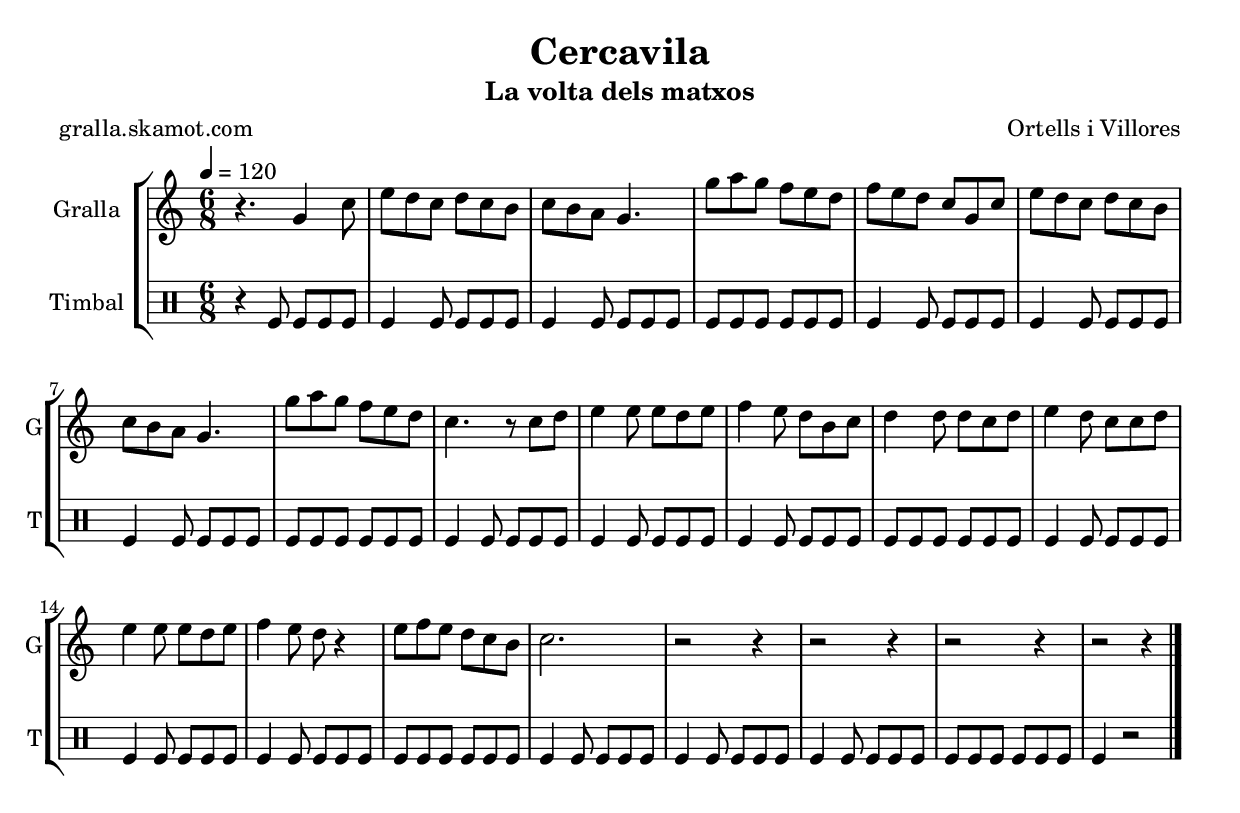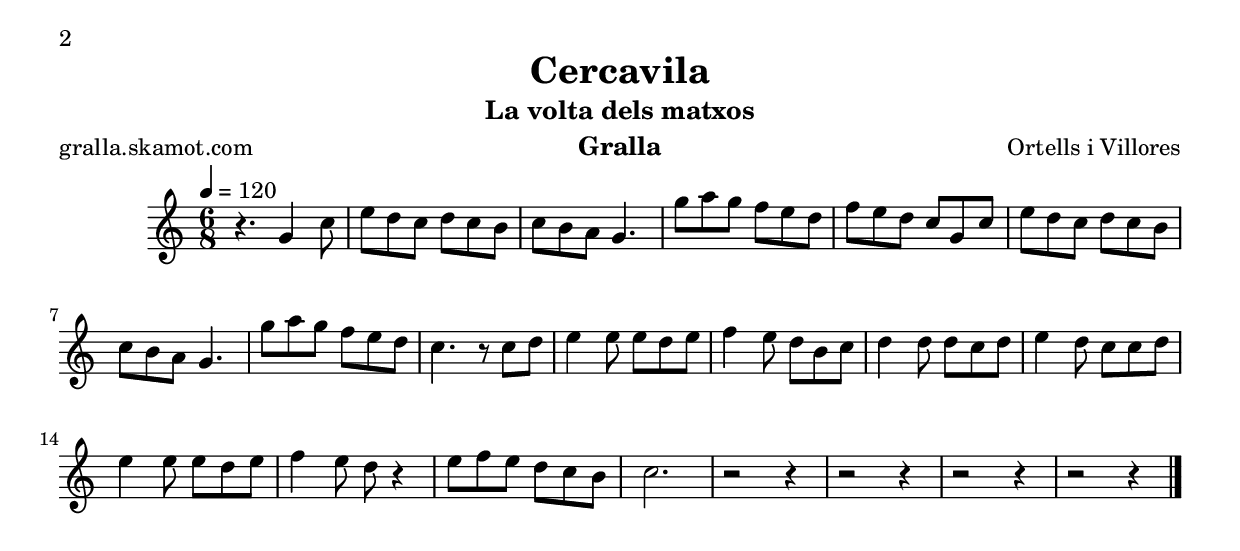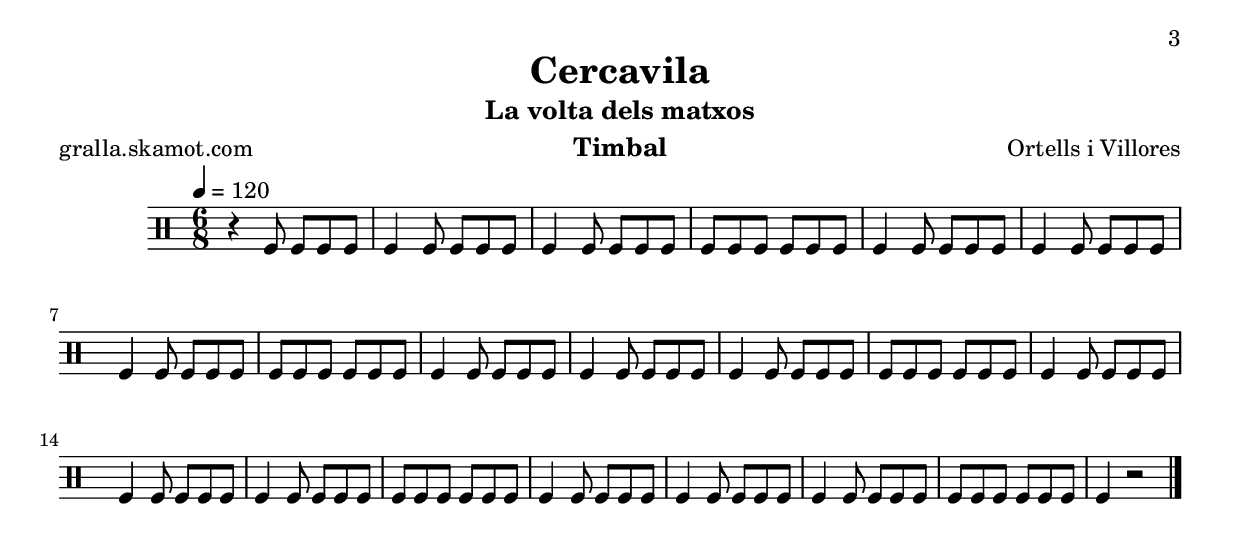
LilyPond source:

\version "2.16.2"

\header {
  dedication=""
  title="Cercavila"
  subtitle="La volta dels matxos"
  subsubtitle=""
  poet="gralla.skamot.com"
  meter=""
  piece=""
  composer="Ortells i Villores"
  arranger=""
  opus=""
  instrument=""
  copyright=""
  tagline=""
}

liniaroAa =
\relative g'
{
  \tempo 4=120
  \clef treble
  \key c \major
  \time 6/8
  r4. g4 c8  |
  e8 d c d c b  |
  c8 b a g4.  |
  g'8 a g f e d  |
  %05
  f8 e d c g c  |
  e8 d c d c b  |
  c8 b a g4.  |
  g'8 a g f e d  |
  c4. r8 c d  |
  %10
  e4 e8 e d e  |
  f4 e8 d b c  |
  d4 d8 d c d  |
  e4 d8 c c d  |
  e4 e8 e d e  |
  %15
  f4 e8 d r4  |
  e8 f e d c b  |
  c2.  |
  r2 r4  |
  r2 r4  |
  %20
  r2 r4  |
  r2 r4  \bar "|."
}

liniaroAb =
\drummode
{
  \tempo 4=120
  \time 6/8
  r4 tomfl8 tomfl tomfl tomfl  |
  tomfl4 tomfl8 tomfl tomfl tomfl  |
  tomfl4 tomfl8 tomfl tomfl tomfl  |
  tomfl8 tomfl tomfl tomfl tomfl tomfl  |
  %05
  tomfl4 tomfl8 tomfl tomfl tomfl  |
  tomfl4 tomfl8 tomfl tomfl tomfl  |
  tomfl4 tomfl8 tomfl tomfl tomfl  |
  tomfl8 tomfl tomfl tomfl tomfl tomfl  |
  tomfl4 tomfl8 tomfl tomfl tomfl  |
  %10
  tomfl4 tomfl8 tomfl tomfl tomfl  |
  tomfl4 tomfl8 tomfl tomfl tomfl  |
  tomfl8 tomfl tomfl tomfl tomfl tomfl  |
  tomfl4 tomfl8 tomfl tomfl tomfl  |
  tomfl4 tomfl8 tomfl tomfl tomfl  |
  %15
  tomfl4 tomfl8 tomfl tomfl tomfl  |
  tomfl8 tomfl tomfl tomfl tomfl tomfl  |
  tomfl4 tomfl8 tomfl tomfl tomfl  |
  tomfl4 tomfl8 tomfl tomfl tomfl  |
  tomfl4 tomfl8 tomfl tomfl tomfl  |
  %20
  tomfl8 tomfl tomfl tomfl tomfl tomfl  |
  tomfl4 r2  \bar "|."
}

\bookpart {
  \score {
    \new StaffGroup {
      \override Score.RehearsalMark.self-alignment-X = #LEFT
      <<
        \new Staff \with {instrumentName = #"Gralla" shortInstrumentName = #"G"} \liniaroAa
        \new DrumStaff \with {instrumentName = #"Timbal" shortInstrumentName = #"T"} \liniaroAb
      >>
    }
    \layout {}
  }
  \score { \unfoldRepeats
    \new StaffGroup {
      \override Score.RehearsalMark.self-alignment-X = #LEFT
      <<
        \new Staff \with {instrumentName = #"Gralla" shortInstrumentName = #"G"} \liniaroAa
        \new DrumStaff \with {instrumentName = #"Timbal" shortInstrumentName = #"T"} \liniaroAb
      >>
    }
    \midi {
      \set Staff.midiInstrument = "oboe"
      \set DrumStaff.midiInstrument = "drums"
    }
  }
}

\bookpart {
  \header {instrument="Gralla"}
  \score {
    \new StaffGroup {
      \override Score.RehearsalMark.self-alignment-X = #LEFT
      <<
        \new Staff \liniaroAa
      >>
    }
    \layout {}
  }
  \score { \unfoldRepeats
    \new StaffGroup {
      \override Score.RehearsalMark.self-alignment-X = #LEFT
      <<
        \new Staff \liniaroAa
      >>
    }
    \midi {
      \set Staff.midiInstrument = "oboe"
      \set DrumStaff.midiInstrument = "drums"
    }
  }
}

\bookpart {
  \header {instrument="Timbal"}
  \score {
    \new StaffGroup {
      \override Score.RehearsalMark.self-alignment-X = #LEFT
      <<
        \new DrumStaff \liniaroAb
      >>
    }
    \layout {}
  }
  \score { \unfoldRepeats
    \new StaffGroup {
      \override Score.RehearsalMark.self-alignment-X = #LEFT
      <<
        \new DrumStaff \liniaroAb
      >>
    }
    \midi {
      \set Staff.midiInstrument = "oboe"
      \set DrumStaff.midiInstrument = "drums"
    }
  }
}

